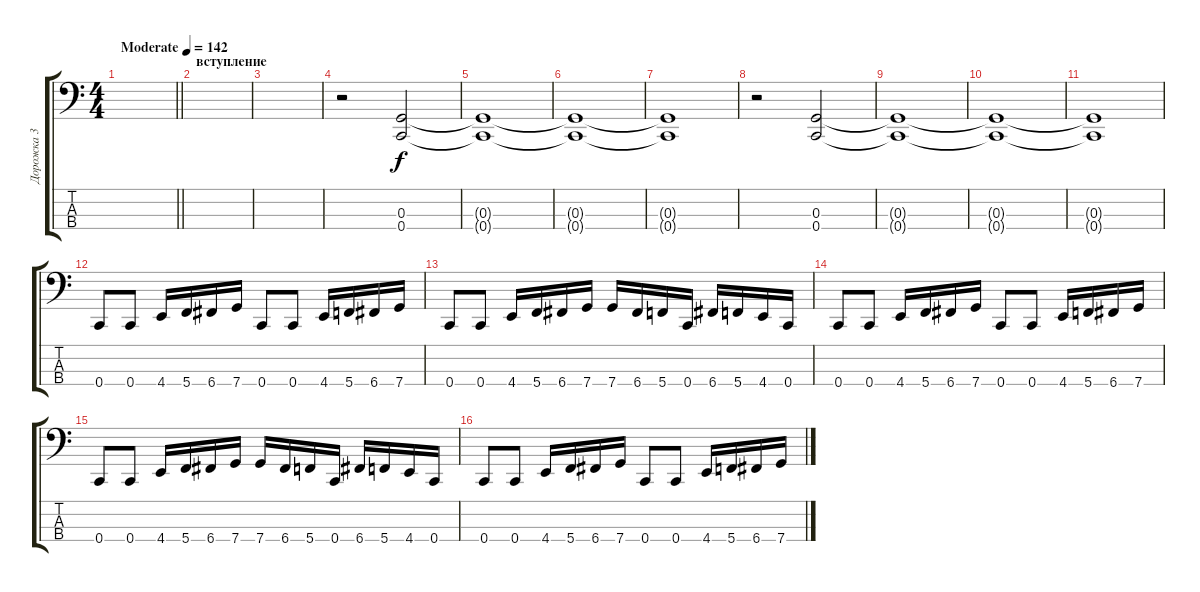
\track ("Дорожка 3" "Дорожка 3") {instrument electricbassfinger}
\staff {score tabs}
\tuning (F2 C2 G1 C1) {hide}
\ts (4 4)
\tempo (142 "Moderate")
\clef f4
\barLineRight lightlight
\ks c
|
\section ("" "вступление")
|
|
r.2 (0.3 0.4).2 |
(0.3{t} 0.4{t}).1 |
(0.3{t} 0.4{t}).1 |
(0.3{t} 0.4{t}).1 |
r.2 (0.3 0.4).2 |
(0.3{t} 0.4{t}).1 |
(0.3{t} 0.4{t}).1 |
(0.3{t} 0.4{t}).1 |
0.4.8 0.4.8 4.4.16 5.4.16 6.4.16 7.4.16 0.4.8 0.4.8 4.4.16 5.4.16 6.4.16 7.4.16 |
0.4.8 0.4.8 4.4.16 5.4.16 6.4.16 7.4.16 7.4.16 6.4.16 5.4.16 0.4.16 6.4.16 5.4.16 4.4.16 0.4.16 |
0.4.8 0.4.8 4.4.16 5.4.16 6.4.16 7.4.16 0.4.8 0.4.8 4.4.16 5.4.16 6.4.16 7.4.16 |
0.4.8 0.4.8 4.4.16 5.4.16 6.4.16 7.4.16 7.4.16 6.4.16 5.4.16 0.4.16 6.4.16 5.4.16 4.4.16 0.4.16 |
0.4.8 0.4.8 4.4.16 5.4.16 6.4.16 7.4.16 0.4.8 0.4.8 4.4.16 5.4.16 6.4.16 7.4.16
